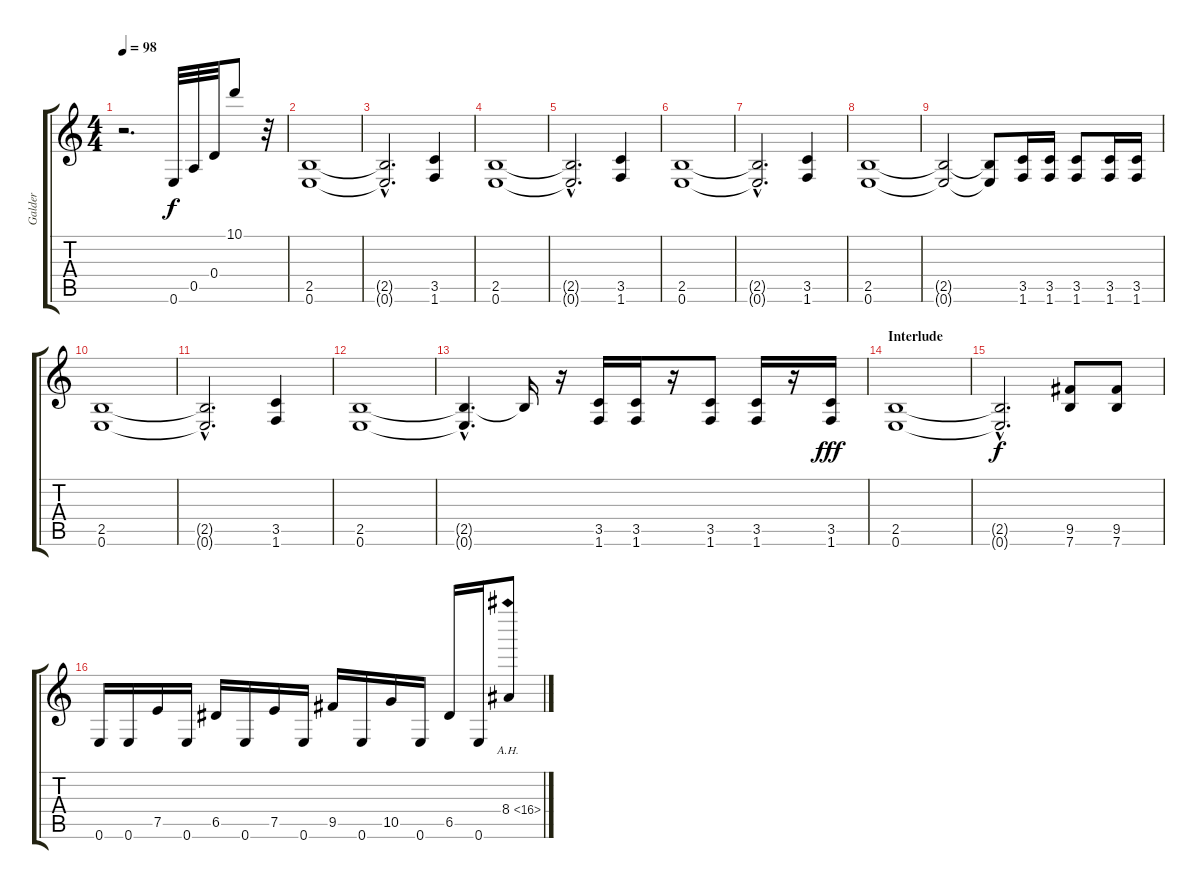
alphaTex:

\track ("Galder" "Galder") {instrument overdrivenguitar}
\staff {score tabs}
\tuning (E4 B3 G3 D3 A2 E2) {hide}
\ts (4 4)
\tempo 98
\clef g2
\ks c
r.2{d dy f instrument overdrivenguitar} 0.6.32 0.5.32 0.4.32 10.1.8 r.32 |
(2.5 0.6).1 |
(2.5{hac t} 0.6{hac t}).2{d} (3.5 1.6).4 |
(2.5 0.6).1 |
(2.5{hac t} 0.6{hac t}).2{d} (3.5 1.6).4 |
(2.5 0.6).1 |
(2.5{hac t} 0.6{hac t}).2{d} (3.5 1.6).4 |
(2.5 0.6).1 |
(2.5{t} 0.6{t}).2 (2.5{t} 0.6{t}).8 (3.5 1.6).16 (3.5 1.6).16 (3.5 1.6).8 (3.5 1.6).16 (3.5 1.6).16 |
(2.5 0.6).1 |
(2.5{hac t} 0.6{hac t}).2{d} (3.5 1.6).4 |
(2.5 0.6).1 |
(2.5{hac t} 0.6{hac t}).4{d} 2.5{t}.16 r.16 (3.5 1.6).16 (3.5 1.6).16 r.16 (3.5 1.6).8 (3.5 1.6).16 r.16 (3.5 1.6).16{dy fff} |
\section ("" "Interlude")
(2.5 0.6).1 |
(2.5{hac t} 0.6{hac t}).2{d dy f} (9.5 7.6).8 (9.5 7.6).8 |
0.6.16 0.6.16 7.5.16 0.6.16 6.5.16 0.6.16 7.5.16 0.6.16 9.5.16 0.6.16 10.5.16 0.6.16 6.5.16 0.6.16 8.4{ah 8}.8
